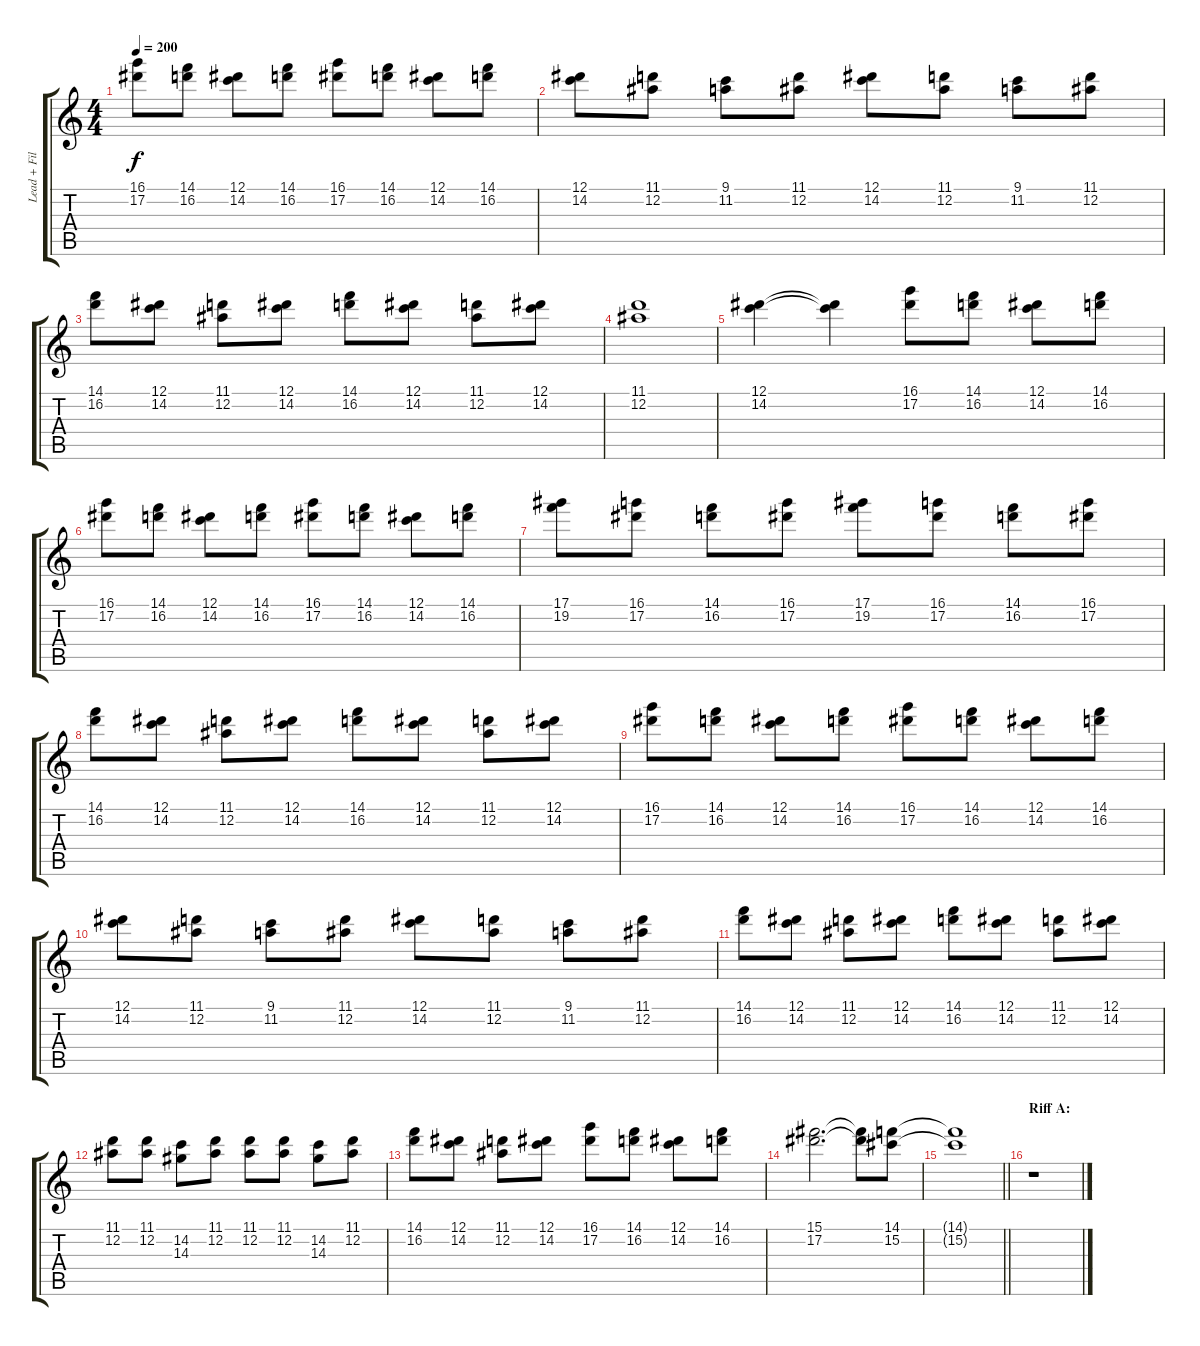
\track ("Lead + Fills" "Lead + Fil") {instrument distortionguitar}
\staff {score tabs}
\tuning (Eb4 Bb3 Gb3 Db3 Ab2 Eb2) {hide}
\ts (4 4)
\tempo 200
\clef g2
\ks c
(16.1 17.2).8{dy f} (14.1 16.2).8 (12.1 14.2).8 (14.1 16.2).8 (16.1 17.2).8 (14.1 16.2).8 (12.1 14.2).8 (14.1 16.2).8 |
(12.1 14.2).8 (11.1 12.2).8 (9.1 11.2).8 (11.1 12.2).8 (12.1 14.2).8 (11.1 12.2).8 (9.1 11.2).8 (11.1 12.2).8 |
(14.1 16.2).8 (12.1 14.2).8 (11.1 12.2).8 (12.1 14.2).8 (14.1 16.2).8 (12.1 14.2).8 (11.1 12.2).8 (12.1 14.2).8 |
(11.1 12.2).1 |
(12.1 14.2).4 (12.1{t} 14.2{t}).4 (16.1 17.2).8 (14.1 16.2).8 (12.1 14.2).8 (14.1 16.2).8 |
(16.1 17.2).8 (14.1 16.2).8 (12.1 14.2).8 (14.1 16.2).8 (16.1 17.2).8 (14.1 16.2).8 (12.1 14.2).8 (14.1 16.2).8 |
(17.1 19.2).8 (16.1 17.2).8 (14.1 16.2).8 (16.1 17.2).8 (17.1 19.2).8 (16.1 17.2).8 (14.1 16.2).8 (16.1 17.2).8 |
(14.1 16.2).8 (12.1 14.2).8 (11.1 12.2).8 (12.1 14.2).8 (14.1 16.2).8 (12.1 14.2).8 (11.1 12.2).8 (12.1 14.2).8 |
(16.1 17.2).8 (14.1 16.2).8 (12.1 14.2).8 (14.1 16.2).8 (16.1 17.2).8 (14.1 16.2).8 (12.1 14.2).8 (14.1 16.2).8 |
(12.1 14.2).8 (11.1 12.2).8 (9.1 11.2).8 (11.1 12.2).8 (12.1 14.2).8 (11.1 12.2).8 (9.1 11.2).8 (11.1 12.2).8 |
(14.1 16.2).8 (12.1 14.2).8 (11.1 12.2).8 (12.1 14.2).8 (14.1 16.2).8 (12.1 14.2).8 (11.1 12.2).8 (12.1 14.2).8 |
(11.1 12.2).8 (11.1 12.2).8 (14.2 14.3).8 (11.1 12.2).8 (11.1 12.2).8 (11.1 12.2).8 (14.2 14.3).8 (11.1 12.2).8 |
(14.1 16.2).8 (12.1 14.2).8 (11.1 12.2).8 (12.1 14.2).8 (16.1 17.2).8 (14.1 16.2).8 (12.1 14.2).8 (14.1 16.2).8 |
(15.1 17.2).2{d} (15.1{t} 17.2{t}).8 (14.1 15.2).8 |
\barLineRight lightlight
(14.1{t} 15.2{t}).1 |
\section ("" "Riff A:")
r.1
